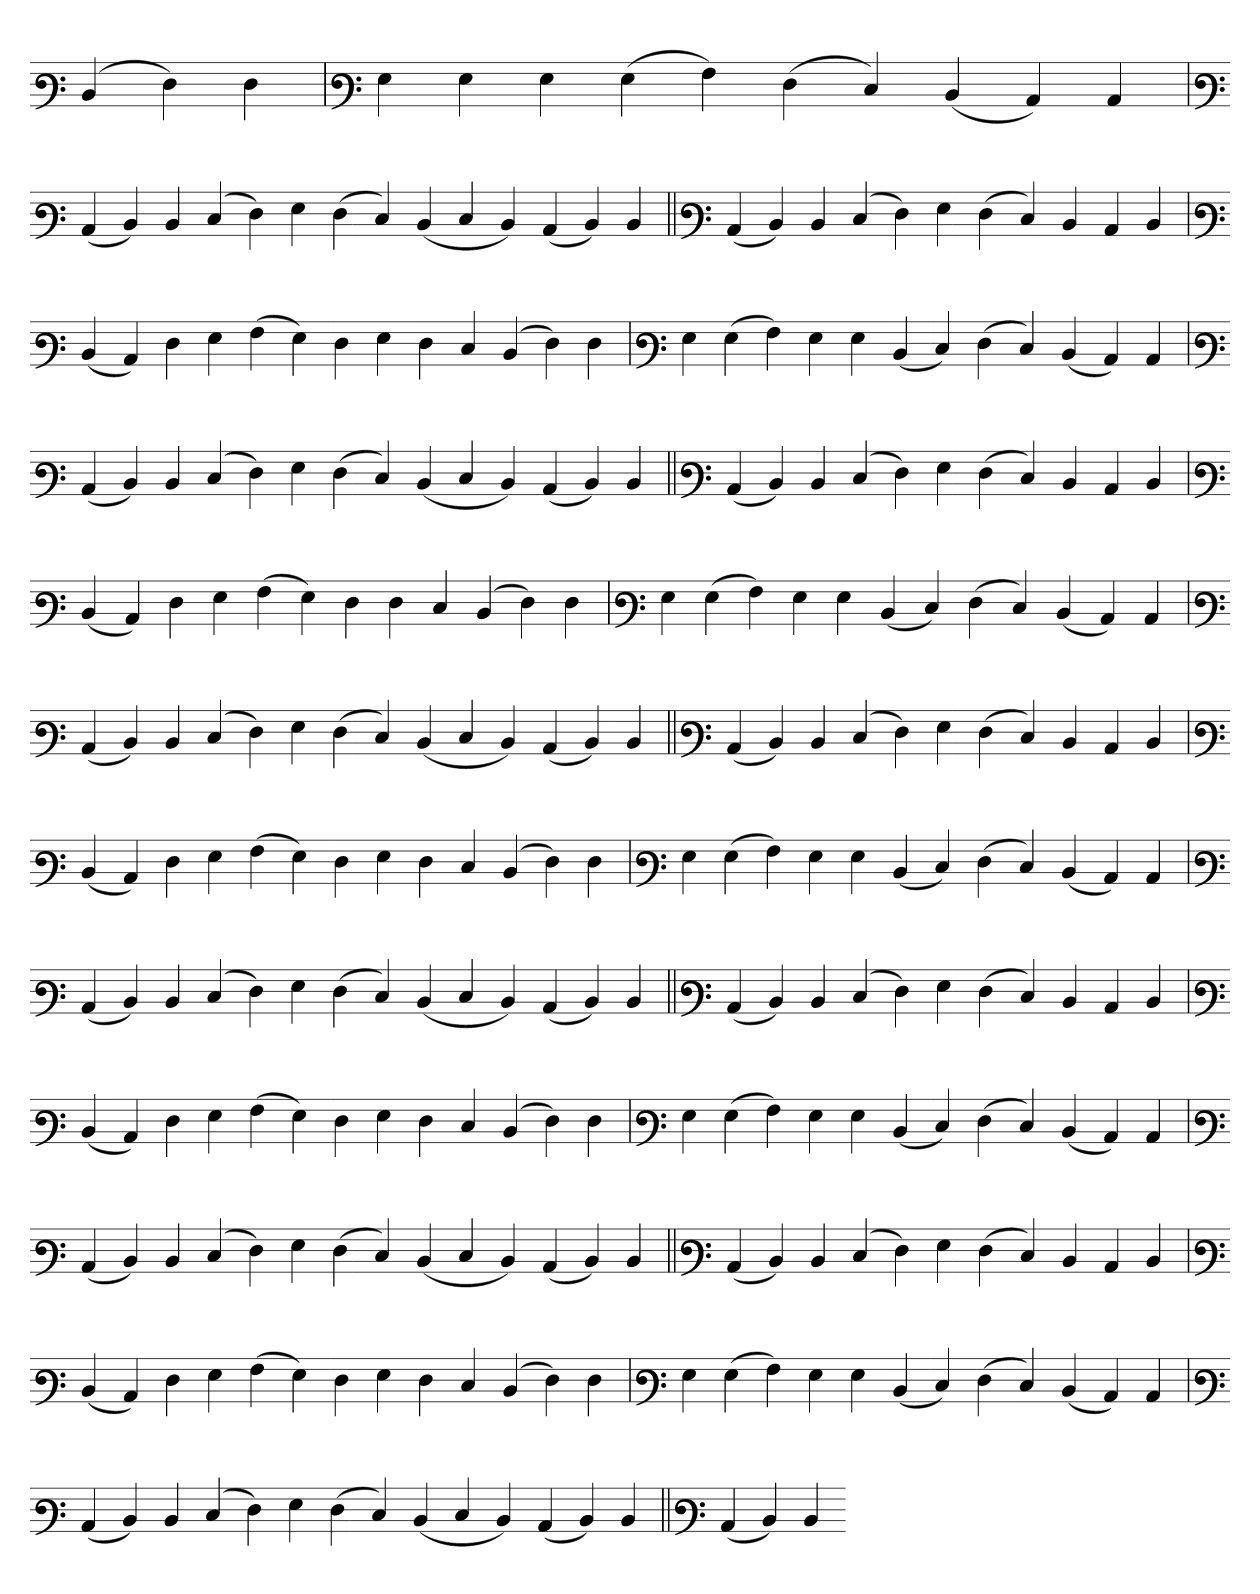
**kern
*part1
*staff1
*clefF3
=
(4D
4F)
4F
='
*clefF3
4G
4G
4G
(4G
4A)
(4F
4E)
(4D
4C)
4C
=`
*clefF3
(4C
4D)
4D
(4E
4F)
4G
(4F
4E)
(4D
4E
4D)
(4C
4D)
4D
=||
*clefF3
(4C
4D)
4D
(4E
4F)
4G
(4F
4E)
4D
4C
4D
=`
*clefF3
(4D
4C)
4F
4G
(4A
4G)
4F
4G
4F
4E
(4D
4F)
4F
='
*clefF3
4G
(4G
4A)
4G
4G
(4D
4E)
(4F
4E)
(4D
4C)
4C
=`
*clefF3
(4C
4D)
4D
(4E
4F)
4G
(4F
4E)
(4D
4E
4D)
(4C
4D)
4D
=||
*clefF3
(4C
4D)
4D
(4E
4F)
4G
(4F
4E)
4D
4C
4D
=`
*clefF3
(4D
4C)
4F
4G
(4A
4G)
4F
4F
4E
(4D
4F)
4F
='
*clefF3
4G
(4G
4A)
4G
4G
(4D
4E)
(4F
4E)
(4D
4C)
4C
=`
*clefF3
(4C
4D)
4D
(4E
4F)
4G
(4F
4E)
(4D
4E
4D)
(4C
4D)
4D
=||
*clefF3
(4C
4D)
4D
(4E
4F)
4G
(4F
4E)
4D
4C
4D
=`
*clefF3
(4D
4C)
4F
4G
(4A
4G)
4F
4G
4F
4E
(4D
4F)
4F
='
*clefF3
4G
(4G
4A)
4G
4G
(4D
4E)
(4F
4E)
(4D
4C)
4C
=`
*clefF3
(4C
4D)
4D
(4E
4F)
4G
(4F
4E)
(4D
4E
4D)
(4C
4D)
4D
=||
*clefF3
(4C
4D)
4D
(4E
4F)
4G
(4F
4E)
4D
4C
4D
=`
*clefF3
(4D
4C)
4F
4G
(4A
4G)
4F
4G
4F
4E
(4D
4F)
4F
='
*clefF3
4G
(4G
4A)
4G
4G
(4D
4E)
(4F
4E)
(4D
4C)
4C
=`
*clefF3
(4C
4D)
4D
(4E
4F)
4G
(4F
4E)
(4D
4E
4D)
(4C
4D)
4D
=||
*clefF3
(4C
4D)
4D
(4E
4F)
4G
(4F
4E)
4D
4C
4D
=`
*clefF3
(4D
4C)
4F
4G
(4A
4G)
4F
4G
4F
4E
(4D
4F)
4F
='
*clefF3
4G
(4G
4A)
4G
4G
(4D
4E)
(4F
4E)
(4D
4C)
4C
=`
*clefF3
(4C
4D)
4D
(4E
4F)
4G
(4F
4E)
(4D
4E
4D)
(4C
4D)
4D
=||
*clefF3
(4C
4D)
4D
=-
*-
